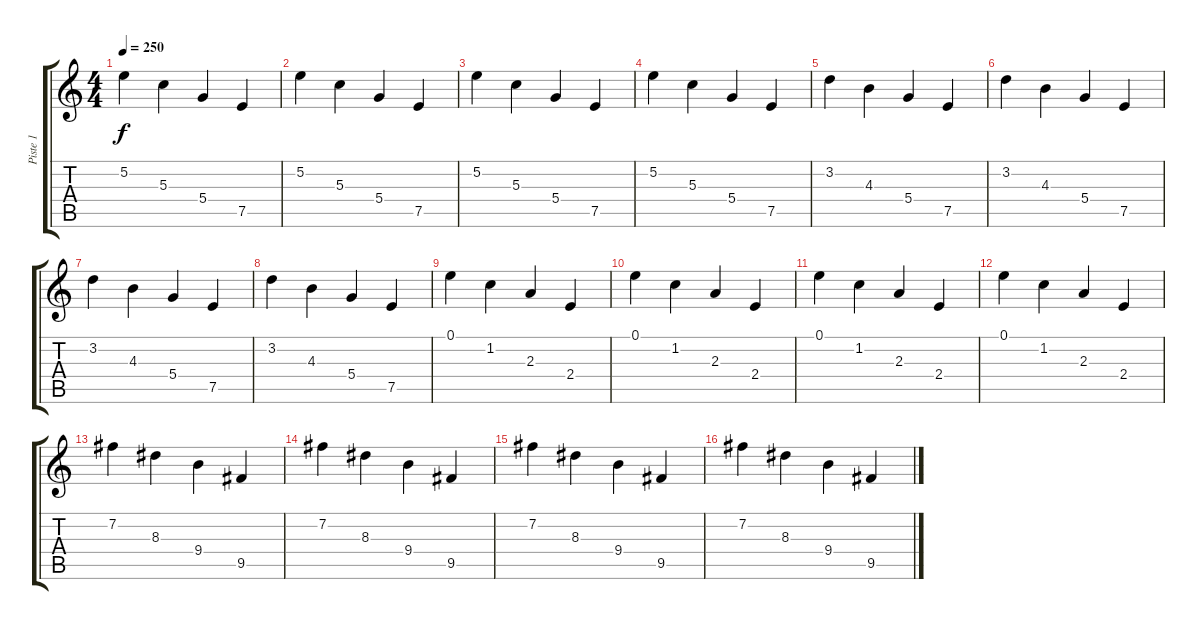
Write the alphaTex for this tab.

\track ("Piste 1" "Piste 1") {instrument electricguitarclean}
\staff {score tabs}
\tuning (E4 B3 G3 D3 A2 E2) {hide}
\ts (4 4)
\tempo 250
\clef g2
\ks c
5.2.4{dy f} 5.3.4 5.4.4 7.5.4 |
5.2.4 5.3.4 5.4.4 7.5.4 |
5.2.4 5.3.4 5.4.4 7.5.4 |
5.2.4 5.3.4 5.4.4 7.5.4 |
3.2.4 4.3.4 5.4.4 7.5.4 |
3.2.4 4.3.4 5.4.4 7.5.4 |
3.2.4 4.3.4 5.4.4 7.5.4 |
3.2.4 4.3.4 5.4.4 7.5.4 |
0.1.4 1.2.4 2.3.4 2.4.4 |
0.1.4 1.2.4 2.3.4 2.4.4 |
0.1.4 1.2.4 2.3.4 2.4.4 |
0.1.4 1.2.4 2.3.4 2.4.4 |
7.2.4 8.3.4 9.4.4 9.5.4 |
7.2.4 8.3.4 9.4.4 9.5.4 |
7.2.4 8.3.4 9.4.4 9.5.4 |
7.2.4 8.3.4 9.4.4 9.5.4
